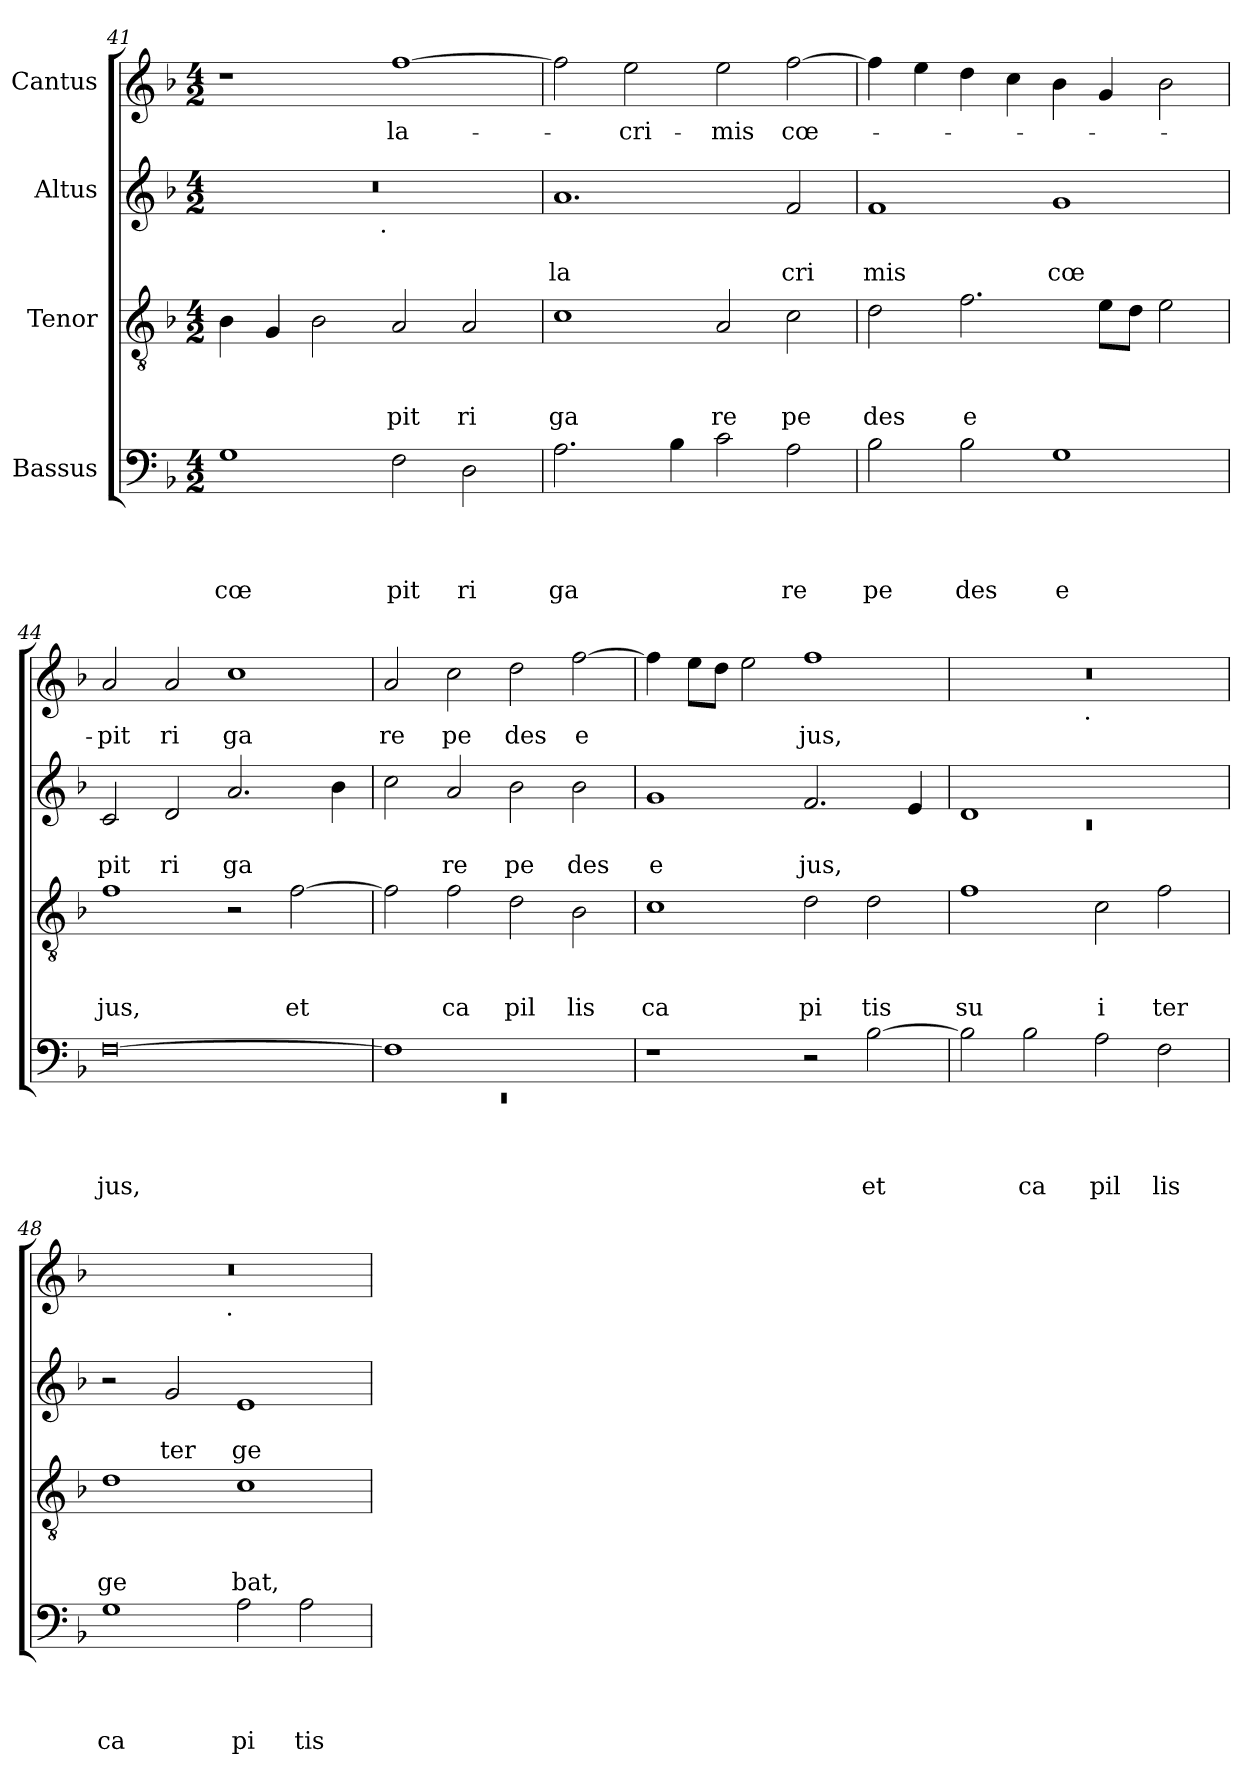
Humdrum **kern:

**kern	**text	**text	**text	**text	**kern	**text	**text	**text	**kern	**text	**text	**kern	**text
*part4	*part4	*part4	*part4	*part4	*part3	*part3	*part3	*part3	*part2	*part2	*part2	*part1	*part1
*staff4	*staff4	*staff4	*staff4	*staff4	*staff3	*staff3	*staff3	*staff3	*staff2	*staff2	*staff2	*staff1	*staff1
*I"Bassus	*	*	*	*	*I"Tenor	*	*	*	*I"Altus	*	*	*I"Cantus	*
*clefF4	*	*	*	*	*clefGv2	*	*	*	*clefG2	*	*	*clefG2	*
*k[b-]	*	*	*	*	*k[b-]	*	*	*	*k[b-]	*	*	*k[b-]	*
*F:	*	*	*	*	*F:	*	*	*	*F:	*	*	*F:	*
*M4/2	*	*	*	*	*M4/2	*	*	*	*M4/2	*	*	*M4/2	*
=41	=41	=41	=41	=41	=41	=41	=41	=41	=41	=41	=41	=41	=41
!	!	!	!	!LO:LY:b	!	!	!	!	!	!	!	!	!
*	*	*	*	*	*	*	*	*	*^	*	*	*	*
1G	.	.	.	cœ	4B-\	.	.	.	0r	2ryy	.	.	1r	.
.	.	.	.	.	4G/	.	.	.	.	.	.	.	.	.
.	.	.	.	.	2B-\	.	.	.	.	4...ryy	.	.	.	.
!	!	!	!	!	!	!	!	!	!	!LO:TX:b:t=.	!	!	!	!
.	.	.	.	.	.	.	.	.	.	1ryy	.	.	.	.
!	!	!	!	!LO:LY:b	!	!	!	!LO:LY:b	!	!	!	!	!	!LO:LY:b
2F\	.	.	.	pit	2A/	.	.	pit	.	.	.	.	[>1ff	la-
!	!	!	!	!LO:LY:b	!	!	!	!LO:LY:b	!	!	!	!	!	!
2D\	.	.	.	ri	2A/	.	.	ri	.	.	.	.	.	.
.	.	.	.	.	.	.	.	.	.	32ryy	.	.	.	.
=42	=42	=42	=42	=42	=42	=42	=42	=42	=42	=42	=42	=42	=42	=42
!	!	!	!	!LO:LY:b	!	!	!	!LO:LY:b	!	!	!	!LO:LY:b	!	!
*	*	*	*	*	*	*	*	*	*v	*v	*	*	*	*
2.A\	.	.	.	ga	1c	.	.	ga	1.a	.	la	2ff\]	.
!	!	!	!	!	!	!	!	!	!	!	!	!	!LO:LY:b
.	.	.	.	.	.	.	.	.	.	.	.	2ee\	-cri-
4B-\	.	.	.	.	.	.	.	.	.	.	.	.	.
!	!	!	!	!	!	!	!	!LO:LY:b	!	!	!	!	!LO:LY:b
2c\	.	.	.	.	2A/	.	.	re	.	.	.	2ee\	-mis
!	!	!	!	!LO:LY:b	!	!	!	!LO:LY:b	!	!	!LO:LY:b	!	!LO:LY:b
2A\	.	.	.	re	2c\	.	.	pe	2f/	.	cri	[>2ff\	cœ-
=43	=43	=43	=43	=43	=43	=43	=43	=43	=43	=43	=43	=43	=43
!	!	!	!	!LO:LY:b	!	!	!	!LO:LY:b	!	!	!LO:LY:b	!	!
2B-\	.	.	.	pe	2d\	.	.	des	1f	.	mis	4ff\]	.
.	.	.	.	.	.	.	.	.	.	.	.	4ee\	.
!	!	!	!	!LO:LY:b	!	!	!	!LO:LY:b	!	!	!	!	!
2B-\	.	.	.	des	2.f\	.	.	e	.	.	.	4dd\	.
.	.	.	.	.	.	.	.	.	.	.	.	4cc\	.
!	!	!	!	!LO:LY:b	!	!	!	!	!	!	!LO:LY:b	!	!
1G	.	.	.	e	.	.	.	.	1g	.	cœ	4b-\	.
.	.	.	.	.	8e\L	.	.	.	.	.	.	4g/	.
.	.	.	.	.	8d\J	.	.	.	.	.	.	.	.
.	.	.	.	.	2e\	.	.	.	.	.	.	2b-\	.
!!LO:LB:g=z
=44	=44	=44	=44	=44	=44	=44	=44	=44	=44	=44	=44	=44	=44
!	!	!	!	!LO:LY:b	!	!	!	!LO:LY:b	!	!	!LO:LY:b	!	!LO:LY:b
[>0F	.	.	.	jus,	1f	.	.	jus,	2c/	.	pit	2a/	-pit
!	!	!	!	!	!	!	!	!	!	!	!LO:LY:b	!	!LO:LY:b
.	.	.	.	.	.	.	.	.	2d/	.	ri	2a/	ri
!	!	!	!	!	!	!	!	!	!	!	!LO:LY:b	!	!LO:LY:b
.	.	.	.	.	2r	.	.	.	2.a/	.	ga	1cc	ga
!	!	!	!	!	!	!	!	!LO:LY:b	!	!	!	!	!
.	.	.	.	.	[>2f\	.	.	et	.	.	.	.	.
.	.	.	.	.	.	.	.	.	4b-\	.	.	.	.
=45	=45	=45	=45	=45	=45	=45	=45	=45	=45	=45	=45	=45	=45
*^	*	*	*	*	*	*	*	*	*	*	*	*	*
!	!LO:N:vis=1	!	!	!	!	!	!	!	!	!	!	!	!	!LO:LY:b
1F]	0rEE	.	.	.	.	2f\]	.	.	.	2cc\	.	.	2a/	re
!	!	!	!	!	!	!	!	!	!LO:LY:b	!	!	!LO:LY:b	!	!LO:LY:b
.	.	.	.	.	.	2f\	.	.	ca	2a/	.	re	2cc\	pe
!	!	!	!	!	!	!	!	!	!LO:LY:b	!	!	!LO:LY:b	!	!LO:LY:b
1ryy	.	.	.	.	.	2d\	.	.	pil	2b-\	.	pe	2dd\	des
!	!	!	!	!	!	!	!	!	!LO:LY:b	!	!	!LO:LY:b	!	!LO:LY:b
.	.	.	.	.	.	2B-\	.	.	lis	2b-\	.	des	[>2ff\	e
*v	*v	*	*	*	*	*	*	*	*	*	*	*	*	*
=46	=46	=46	=46	=46	=46	=46	=46	=46	=46	=46	=46	=46	=46
!	!	!	!	!	!	!	!	!LO:LY:b	!	!	!LO:LY:b	!	!
1r	.	.	.	.	1c	.	.	ca	1g	.	e	4ff\]	.
.	.	.	.	.	.	.	.	.	.	.	.	8ee\L	.
.	.	.	.	.	.	.	.	.	.	.	.	8dd\J	.
.	.	.	.	.	.	.	.	.	.	.	.	2ee\	.
!	!	!	!	!	!	!	!	!LO:LY:b	!	!	!LO:LY:b	!	!LO:LY:b
2r	.	.	.	.	2d\	.	.	pi	2.f/	.	jus,	1ff	jus,
!	!	!	!	!LO:LY:b	!	!	!	!LO:LY:b	!	!	!	!	!
[>2B-\	.	.	.	et	2d\	.	.	tis	.	.	.	.	.
.	.	.	.	.	.	.	.	.	4e/	.	.	.	.
=47	=47	=47	=47	=47	=47	=47	=47	=47	=47	=47	=47	=47	=47
*	*	*	*	*	*	*	*	*	*^	*	*	*	*
!	!	!	!	!	!	!	!	!LO:LY:b	!	!LO:N:vis=1	!	!	!	!
*	*	*	*	*	*	*	*	*	*	*	*	*	*^	*
2B-\]	.	.	.	.	1f	.	.	su	1d	0rc	.	.	0r	2ryy	.
!	!	!	!	!LO:LY:b	!	!	!	!	!	!	!	!	!	!	!
2B-\	.	.	.	ca	.	.	.	.	.	.	.	.	.	4...ryy	.
!	!	!	!	!	!	!	!	!	!	!	!	!	!	!LO:TX:b:t=.	!
.	.	.	.	.	.	.	.	.	.	.	.	.	.	1ryy	.
!	!	!	!	!LO:LY:b	!	!	!	!LO:LY:b	!	!	!	!	!	!	!
2A\	.	.	.	pil	2c\	.	.	i	1ryy	.	.	.	.	.	.
!	!	!	!	!LO:LY:b	!	!	!	!LO:LY:b	!	!	!	!	!	!	!
2F\	.	.	.	lis	2f\	.	.	ter	.	.	.	.	.	.	.
.	.	.	.	.	.	.	.	.	.	.	.	.	.	32ryy	.
=48	=48	=48	=48	=48	=48	=48	=48	=48	=48	=48	=48	=48	=48	=48	=48
!	!	!	!	!LO:LY:b	!	!	!	!LO:LY:b	!	!	!	!	!	!	!
*	*	*	*	*	*	*	*	*	*v	*v	*	*	*	*	*
1G	.	.	.	ca	1d	.	.	ge	2r	.	.	0r	2ryy	.
!	!	!	!	!	!	!	!	!	!	!	!LO:LY:b	!	!	!
.	.	.	.	.	.	.	.	.	2g/	.	ter	.	4...ryy	.
!	!	!	!	!	!	!	!	!	!	!	!	!	!LO:TX:b:t=.	!
.	.	.	.	.	.	.	.	.	.	.	.	.	1ryy	.
!	!	!	!	!LO:LY:b	!	!	!	!LO:LY:b	!	!	!LO:LY:b	!	!	!
2A\	.	.	.	pi	1c	.	.	bat,	1e	.	ge	.	.	.
!	!	!	!	!LO:LY:b	!	!	!	!	!	!	!	!	!	!
2A\	.	.	.	tis	.	.	.	.	.	.	.	.	.	.
.	.	.	.	.	.	.	.	.	.	.	.	.	32ryy	.
*	*	*	*	*	*	*	*	*	*	*	*	*v	*v	*
=	=	=	=	=	=	=	=	=	=	=	=	=	=
*-	*-	*-	*-	*-	*-	*-	*-	*-	*-	*-	*-	*-	*-
